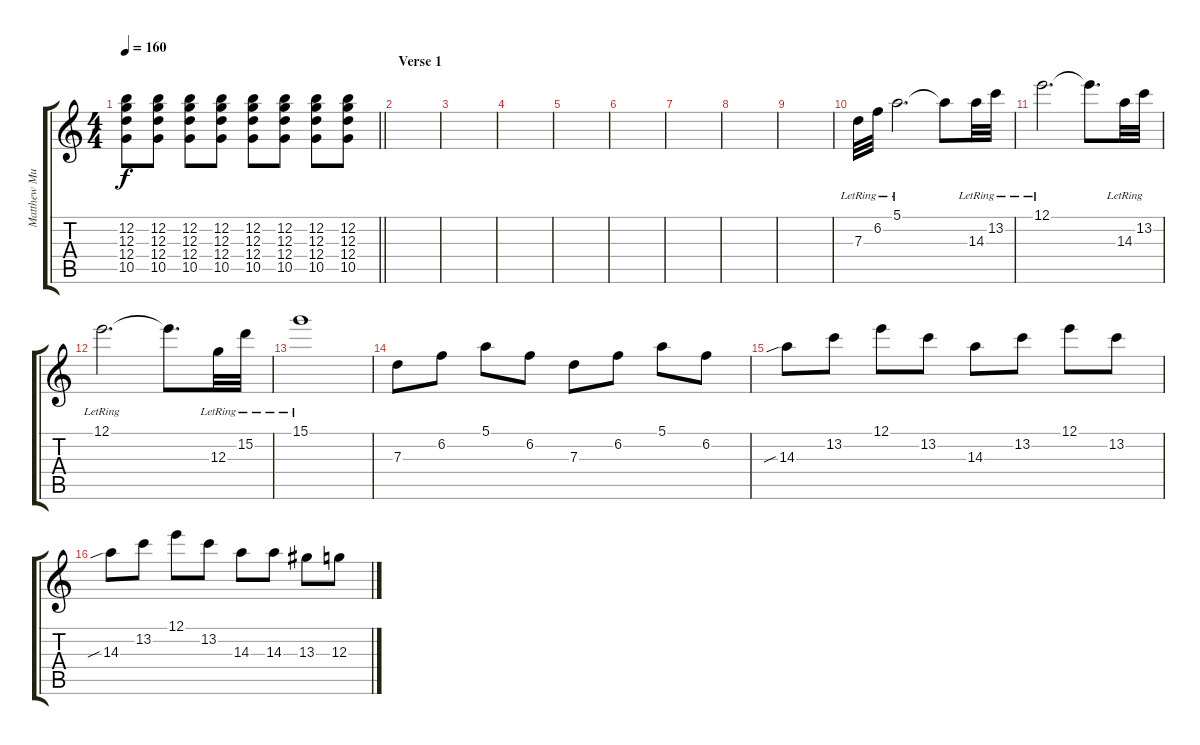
\track ("Matthew Murphy" "Matthew Mu") {instrument overdrivenguitar}
\staff {score tabs}
\tuning (E4 B3 G3 D3 A2 E2) {hide}
\ts (4 4)
\tempo 160
\clef g2
\barLineRight lightlight
\ks c
(12.2{t} 12.3{t} 12.4{t} 10.5{t}).8{dy f} (12.2 12.3 12.4 10.5).8 (12.2 12.3 12.4 10.5).8 (12.2 12.3 12.4 10.5).8 (12.2 12.3 12.4 10.5).8 (12.2 12.3 12.4 10.5).8 (12.2 12.3 12.4 10.5).8 (12.2 12.3 12.4 10.5).8 |
\section ("" "Verse 1")
|
|
|
|
|
|
|
|
7.3{lr}.32 6.2{lr}.32 5.1{lr}.2{d} 5.1{t}.8 14.3{lr}.32 13.2{lr}.32 |
12.1{lr}.2{d} 12.1{t}.8{d} 14.3{lr}.32 13.2{lr}.32 |
12.1{lr}.2{d} 12.1{t}.8{d} 12.3{lr}.32 15.2{lr}.32 |
15.1{lr}.1 |
7.3.8 6.2.8 5.1.8 6.2.8 7.3.8 6.2.8 5.1.8 6.2.8 |
14.3{sib}.8 13.2.8 12.1.8 13.2.8 14.3.8 13.2.8 12.1.8 13.2.8 |
14.3{sib}.8 13.2.8 12.1.8 13.2.8 14.3.8 14.3.8 13.3.8 12.3.8
